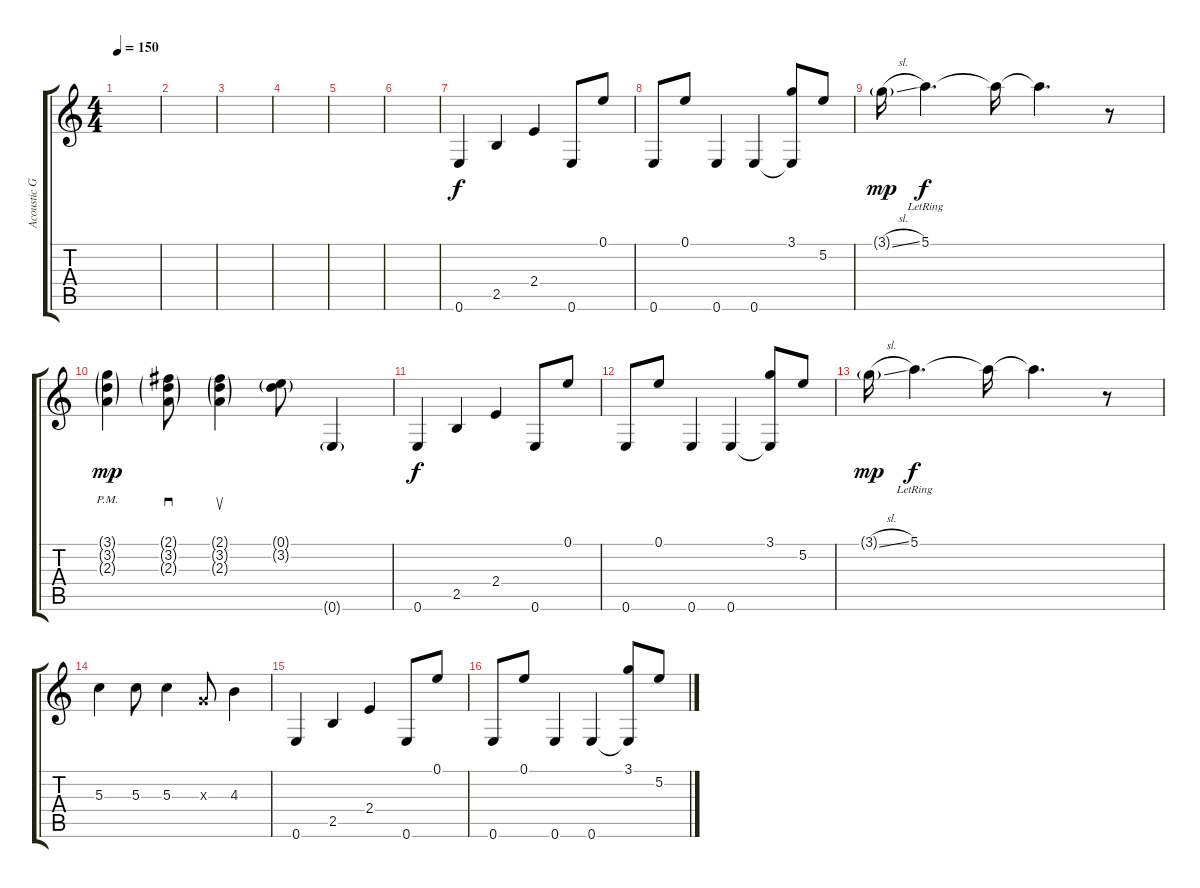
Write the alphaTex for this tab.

\track ("Acoustic Guitar" "Acoustic G") {instrument acousticguitarsteel}
\staff {score tabs}
\tuning (E4 B3 G3 D3 A2 E2) {hide}
\ts (4 4)
\tempo 150
\clef g2
\ks c
|
|
|
|
|
|
0.6.4 2.5.4 2.4.4 0.6.8 0.1.8 |
0.6.8 0.1.8 0.6.4 0.6.4 (3.1 0.6{t}).8 5.2.8 |
3.1{sl g}.16{dy mp} 5.1{lr}.4{d dy f} 5.1{t}.16 5.1{t}.4{d} r.8 |
(3.1{g pm} 3.2{g pm} 2.3{g pm}).4{dy mp} (2.1{g} 3.2{g} 2.3{g}).8{sd} (2.1{g} 3.2{g} 2.3{g}).4{su} (0.1{g} 3.2{g}).8 0.6{g}.4 |
0.6.4{dy f} 2.5.4 2.4.4 0.6.8 0.1.8 |
0.6.8 0.1.8 0.6.4 0.6.4 (3.1 0.6{t}).8 5.2.8 |
3.1{sl g}.16{dy mp} 5.1{lr}.4{d dy f} 5.1{t}.16 5.1{t}.4{d} r.8 |
5.3.4 5.3.8 5.3.4 0.3{x}.8 4.3.4 |
0.6.4 2.5.4 2.4.4 0.6.8 0.1.8 |
0.6.8 0.1.8 0.6.4 0.6.4 (3.1 0.6{t}).8 5.2.8
